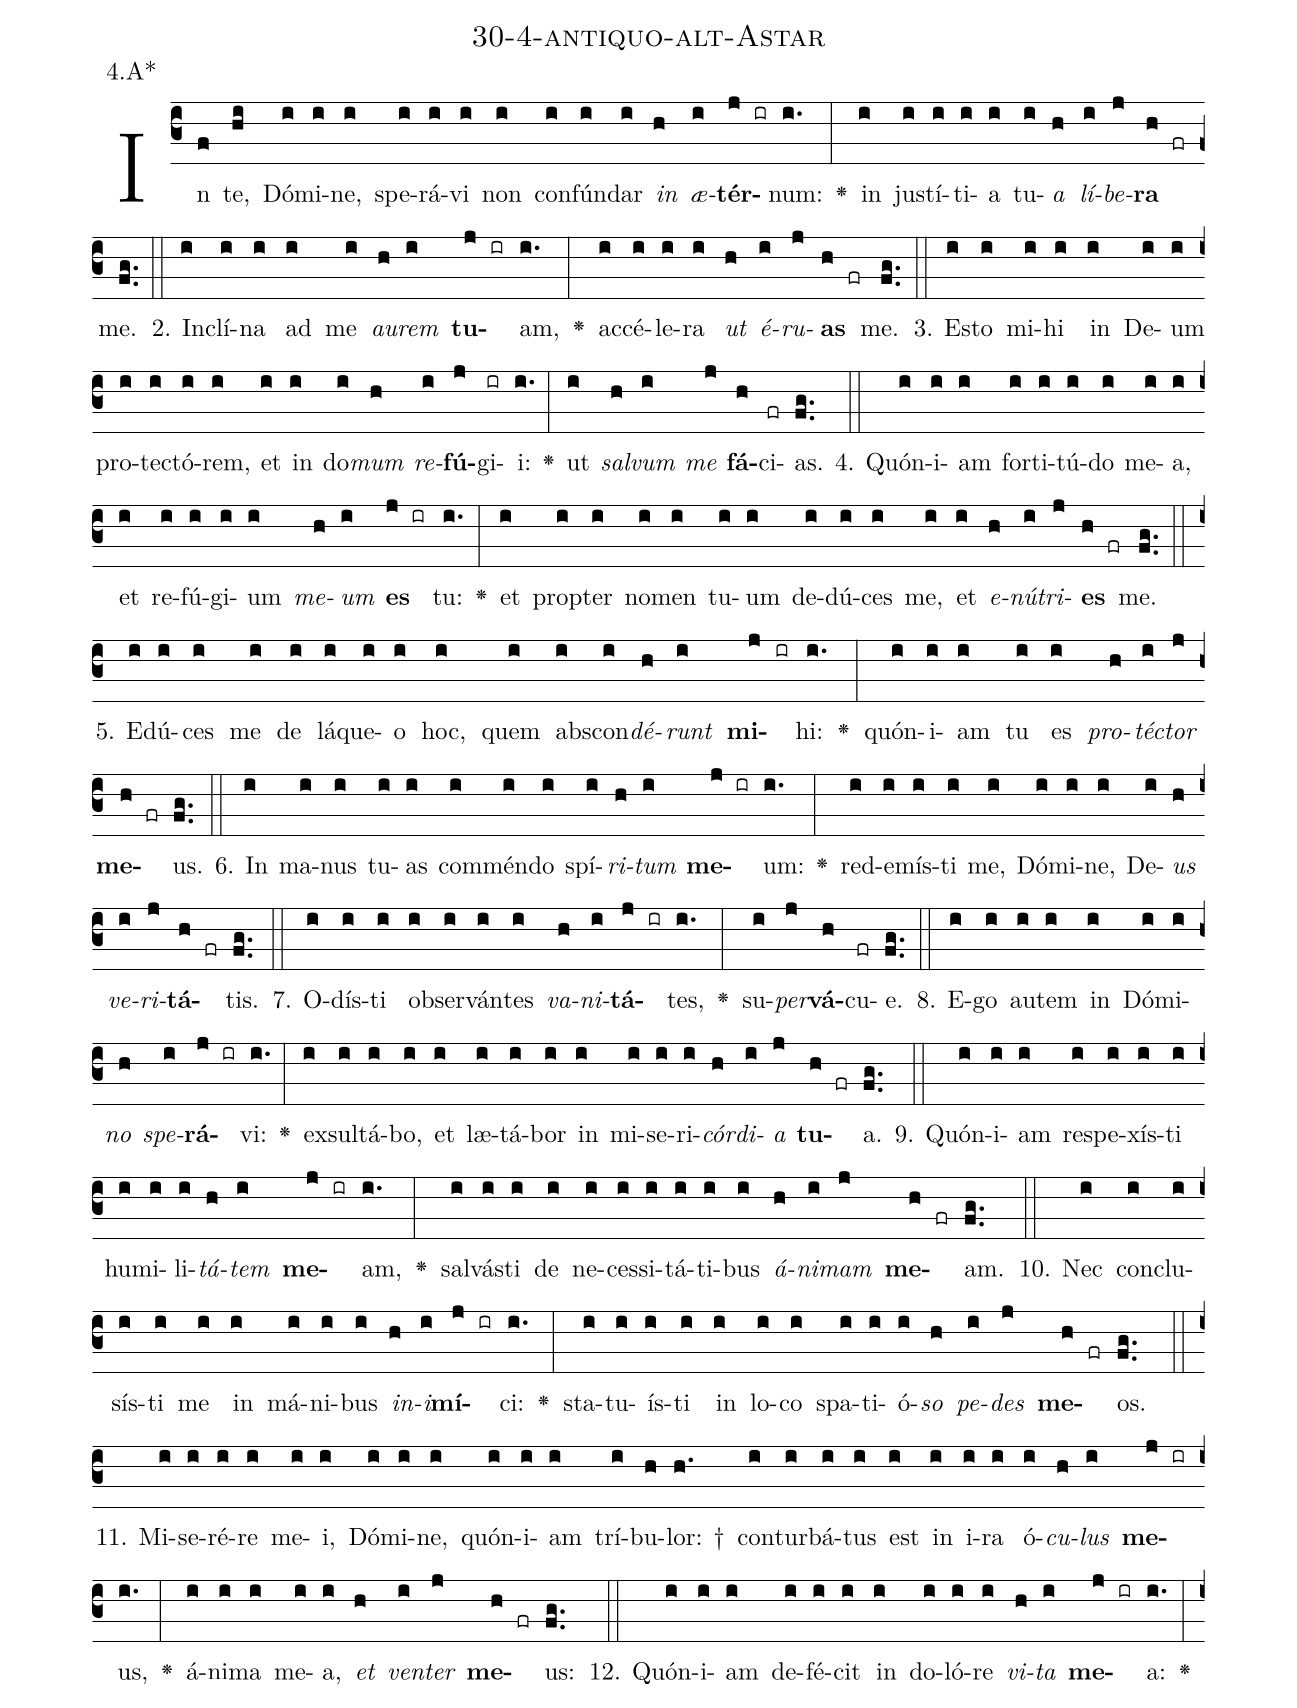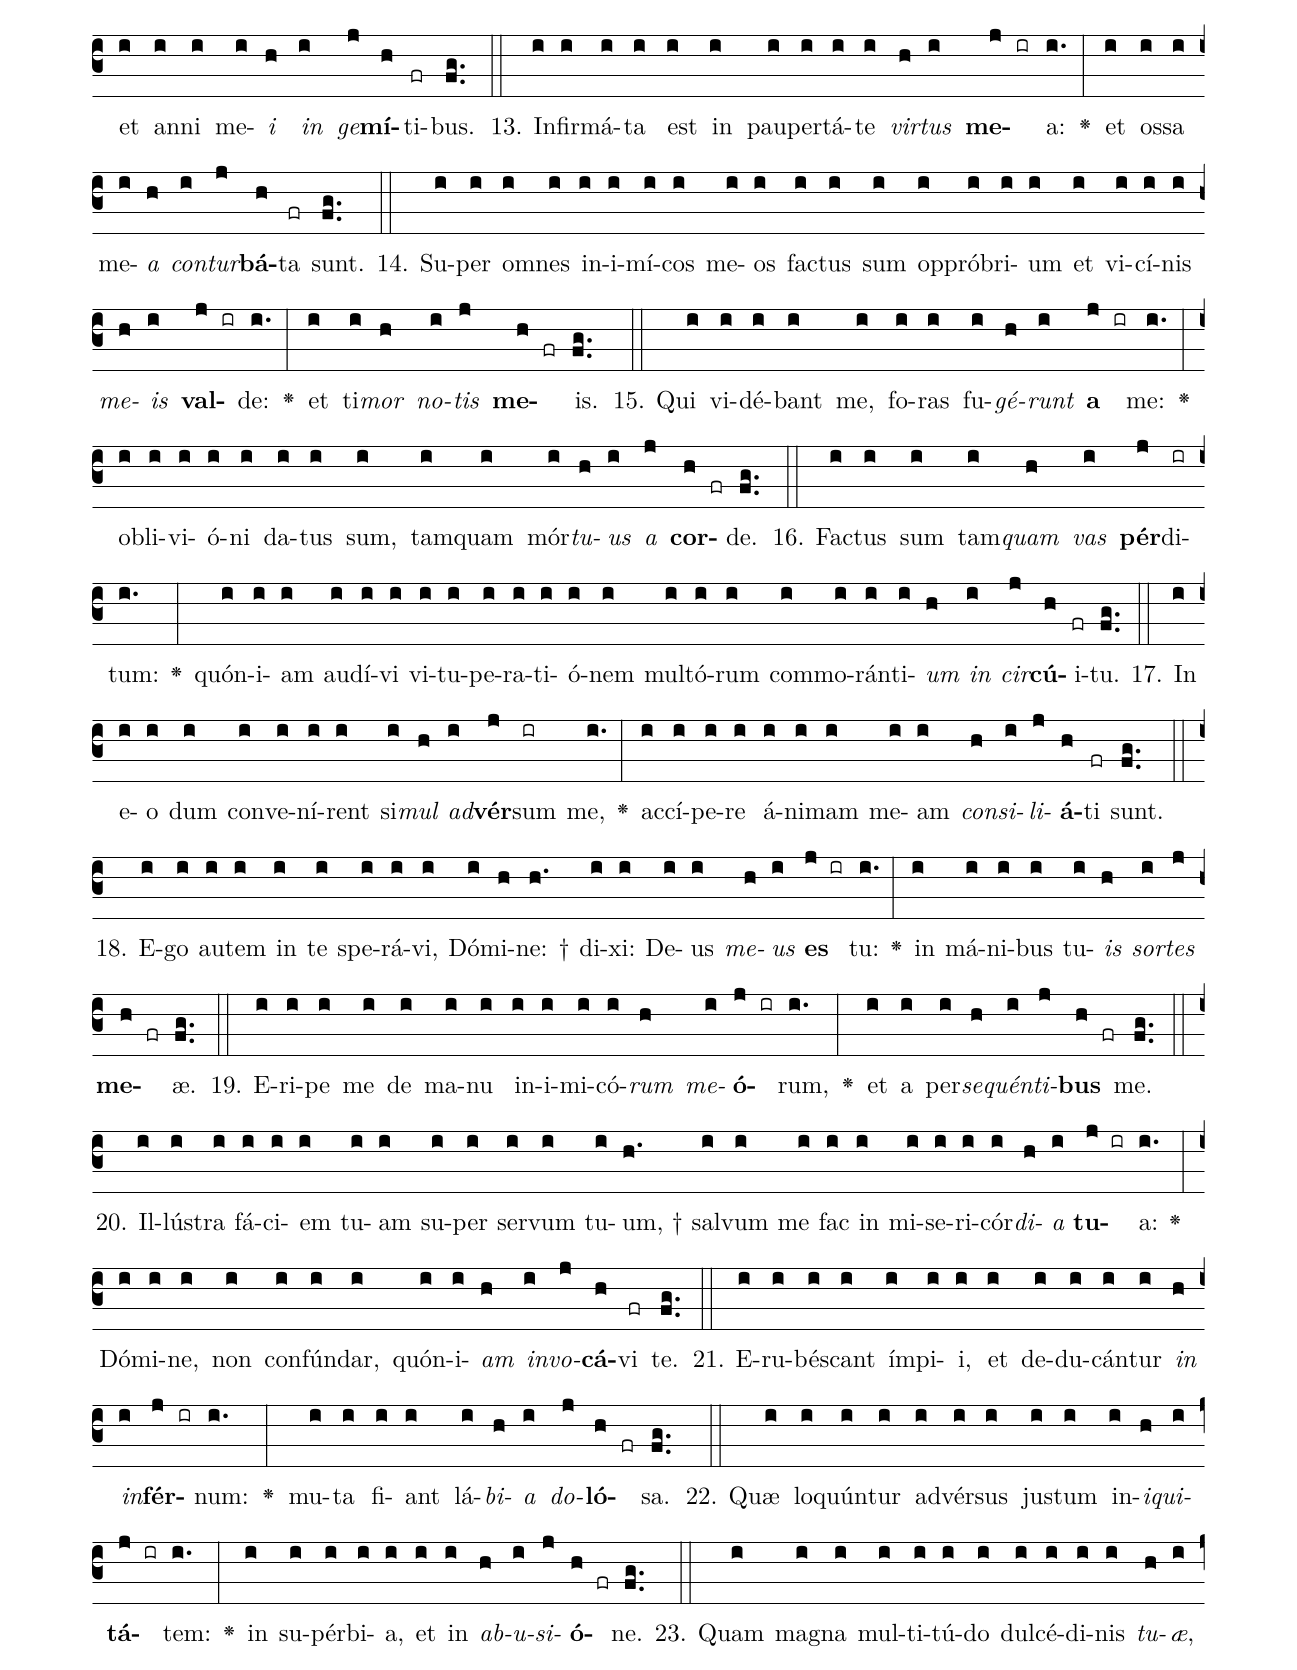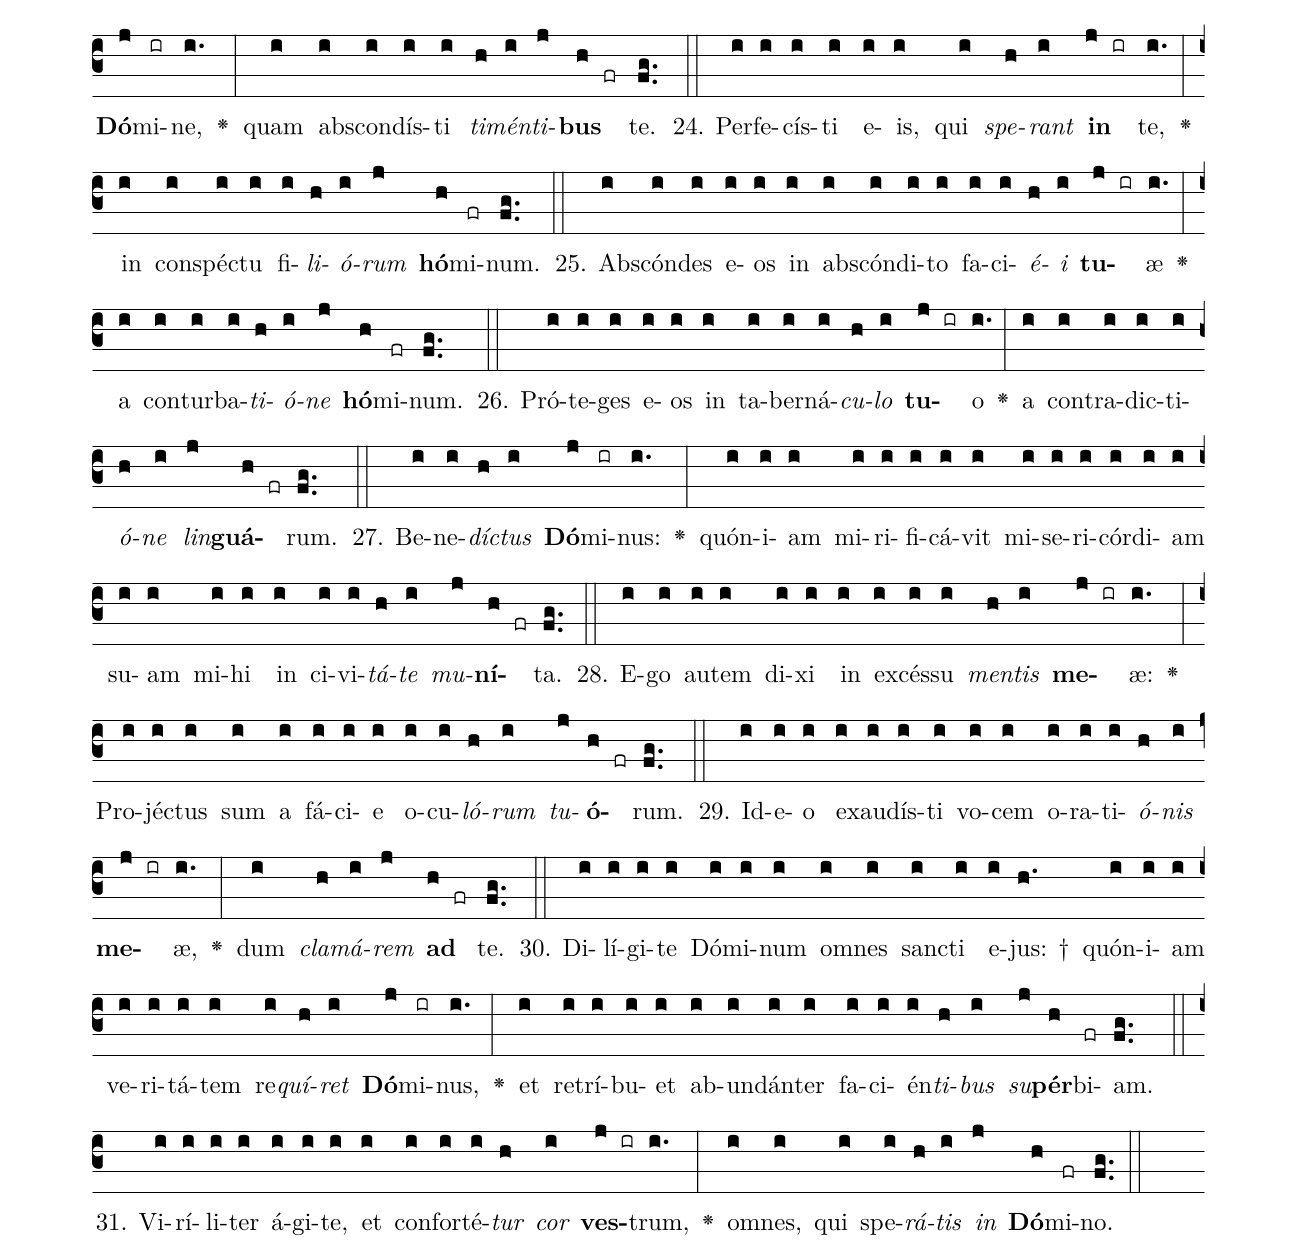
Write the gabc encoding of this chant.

name: 30-4-antiquo-alt-Astar;
annotation: 4.A*;
%%
(c3)In(f) te,(hi) Dó(i)mi(i)ne,(i) spe(i)rá(i)vi(i) non(i) con(i)fún(i)dar(i) <i>in</i>(h) <i>æ</i>(i)<b>tér</b>(j ir)num:(i.) <v>\greheightstar</v>(:) in(i) jus(i)tí(i)ti(i)a(i) tu(i)<i>a</i>(h) <i>lí</i>(i)<i>be</i>(j)<b>ra</b>(h fr) me.(fg..) (::)
2. In(i)clí(i)na(i) ad(i) me(i) <i>au</i>(h)<i>rem</i>(i) <b>tu</b>(j ir)am,(i.) <v>\greheightstar</v>(:) ac(i)cé(i)le(i)ra(i) <i>ut</i>(h) <i>é</i>(i)<i>ru</i>(j)<b>as</b>(h fr) me.(fg..) (::)
3. Es(i)to(i) mi(i)hi(i) in(i) De(i)um(i) pro(i)tec(i)tó(i)rem,(i) et(i) in(i) do(i)<i>mum</i>(h) <i>re</i>(i)<b>fú</b>(j)gi(ir)i:(i.) <v>\greheightstar</v>(:) ut(i) <i>sal</i>(h)<i>vum</i>(i) <i>me</i>(j) <b>fá</b>(h)ci(fr)as.(fg..) (::)
4. Quón(i)i(i)am(i) for(i)ti(i)tú(i)do(i) me(i)a,(i) et(i) re(i)fú(i)gi(i)um(i) <i>me</i>(h)<i>um</i>(i) <b>es</b>(j ir) tu:(i.) <v>\greheightstar</v>(:) et(i) prop(i)ter(i) no(i)men(i) tu(i)um(i) de(i)dú(i)ces(i) me,(i) et(i) <i>e</i>(h)<i>nú</i>(i)<i>tri</i>(j)<b>es</b>(h fr) me.(fg..) (::)
5. E(i)dú(i)ces(i) me(i) de(i) lá(i)que(i)o(i) hoc,(i) quem(i) abs(i)con(i)<i>dé</i>(h)<i>runt</i>(i) <b>mi</b>(j ir)hi:(i.) <v>\greheightstar</v>(:) quón(i)i(i)am(i) tu(i) es(i) <i>pro</i>(h)<i>téc</i>(i)<i>tor</i>(j) <b>me</b>(h fr)us.(fg..) (::)
6. In(i) ma(i)nus(i) tu(i)as(i) com(i)mén(i)do(i) spí(i)<i>ri</i>(h)<i>tum</i>(i) <b>me</b>(j ir)um:(i.) <v>\greheightstar</v>(:) red(i)e(i)mís(i)ti(i) me,(i) Dó(i)mi(i)ne,(i) De(i)<i>us</i>(h) <i>ve</i>(i)<i>ri</i>(j)<b>tá</b>(h fr)tis.(fg..) (::)
7. O(i)dís(i)ti(i) ob(i)ser(i)ván(i)tes(i) <i>va</i>(h)<i>ni</i>(i)<b>tá</b>(j ir)tes,(i.) <v>\greheightstar</v>(:) su(i)<i>per</i>(j)<b>vá</b>(h)cu(fr)e.(fg..) (::)
8. E(i)go(i) au(i)tem(i) in(i) Dó(i)mi(i)<i>no</i>(h) <i>spe</i>(i)<b>rá</b>(j ir)vi:(i.) <v>\greheightstar</v>(:) ex(i)sul(i)tá(i)bo,(i) et(i) læ(i)tá(i)bor(i) in(i) mi(i)se(i)ri(i)<i>cór</i>(h)<i>di</i>(i)<i>a</i>(j) <b>tu</b>(h fr)a.(fg..) (::)
9. Quón(i)i(i)am(i) re(i)spe(i)xís(i)ti(i) hu(i)mi(i)li(i)<i>tá</i>(h)<i>tem</i>(i) <b>me</b>(j ir)am,(i.) <v>\greheightstar</v>(:) sal(i)vás(i)ti(i) de(i) ne(i)ces(i)si(i)tá(i)ti(i)bus(i) <i>á</i>(h)<i>ni</i>(i)<i>mam</i>(j) <b>me</b>(h fr)am.(fg..) (::)
10. Nec(i) con(i)clu(i)sís(i)ti(i) me(i) in(i) má(i)ni(i)bus(i) <i>in</i>(h)<i>i</i>(i)<b>mí</b>(j ir)ci:(i.) <v>\greheightstar</v>(:) sta(i)tu(i)ís(i)ti(i) in(i) lo(i)co(i) spa(i)ti(i)ó(i)<i>so</i>(h) <i>pe</i>(i)<i>des</i>(j) <b>me</b>(h fr)os.(fg..) (::)
11. Mi(i)se(i)ré(i)re(i) me(i)i,(i) Dó(i)mi(i)ne,(i) quón(i)i(i)am(i) trí(i)bu(h)lor: †(h.) con(i)tur(i)bá(i)tus(i) est(i) in(i) i(i)ra(i) ó(i)<i>cu</i>(h)<i>lus</i>(i) <b>me</b>(j ir)us,(i.) <v>\greheightstar</v>(:) á(i)ni(i)ma(i) me(i)a,(i) <i>et</i>(h) <i>ven</i>(i)<i>ter</i>(j) <b>me</b>(h fr)us:(fg..) (::)
12. Quón(i)i(i)am(i) de(i)fé(i)cit(i) in(i) do(i)ló(i)re(i) <i>vi</i>(h)<i>ta</i>(i) <b>me</b>(j ir)a:(i.) <v>\greheightstar</v>(:) et(i) an(i)ni(i) me(i)<i>i</i>(h) <i>in</i>(i) <i>ge</i>(j)<b>mí</b>(h)ti(fr)bus.(fg..) (::)
13. In(i)fir(i)má(i)ta(i) est(i) in(i) pau(i)per(i)tá(i)te(i) <i>vir</i>(h)<i>tus</i>(i) <b>me</b>(j ir)a:(i.) <v>\greheightstar</v>(:) et(i) os(i)sa(i) me(i)<i>a</i>(h) <i>con</i>(i)<i>tur</i>(j)<b>bá</b>(h)ta(fr) sunt.(fg..) (::)
14. Su(i)per(i) om(i)nes(i) in(i)i(i)mí(i)cos(i) me(i)os(i) fac(i)tus(i) sum(i) op(i)pró(i)bri(i)um(i) et(i) vi(i)cí(i)nis(i) <i>me</i>(h)<i>is</i>(i) <b>val</b>(j ir)de:(i.) <v>\greheightstar</v>(:) et(i) ti(i)<i>mor</i>(h) <i>no</i>(i)<i>tis</i>(j) <b>me</b>(h fr)is.(fg..) (::)
15. Qui(i) vi(i)dé(i)bant(i) me,(i) fo(i)ras(i) fu(i)<i>gé</i>(h)<i>runt</i>(i) <b>a</b>(j ir) me:(i.) <v>\greheightstar</v>(:) ob(i)li(i)vi(i)ó(i)ni(i) da(i)tus(i) sum,(i) tam(i)quam(i) mór(i)<i>tu</i>(h)<i>us</i>(i) <i>a</i>(j) <b>cor</b>(h fr)de.(fg..) (::)
16. Fac(i)tus(i) sum(i) tam(i)<i>quam</i>(h) <i>vas</i>(i) <b>pér</b>(j)di(ir)tum:(i.) <v>\greheightstar</v>(:) quón(i)i(i)am(i) au(i)dí(i)vi(i) vi(i)tu(i)pe(i)ra(i)ti(i)ó(i)nem(i) mul(i)tó(i)rum(i) com(i)mo(i)rán(i)ti(i)<i>um</i>(h) <i>in</i>(i) <i>cir</i>(j)<b>cú</b>(h)i(fr)tu.(fg..) (::)
17. In(i) e(i)o(i) dum(i) con(i)ve(i)ní(i)rent(i) si(i)<i>mul</i>(h) <i>ad</i>(i)<b>vér</b>(j)sum(ir) me,(i.) <v>\greheightstar</v>(:) ac(i)cí(i)pe(i)re(i) á(i)ni(i)mam(i) me(i)am(i) <i>con</i>(h)<i>si</i>(i)<i>li</i>(j)<b>á</b>(h)ti(fr) sunt.(fg..) (::)
18. E(i)go(i) au(i)tem(i) in(i) te(i) spe(i)rá(i)vi,(i) Dó(i)mi(h)ne: †(h.) di(i)xi:(i) De(i)us(i) <i>me</i>(h)<i>us</i>(i) <b>es</b>(j ir) tu:(i.) <v>\greheightstar</v>(:) in(i) má(i)ni(i)bus(i) tu(i)<i>is</i>(h) <i>sor</i>(i)<i>tes</i>(j) <b>me</b>(h fr)æ.(fg..) (::)
19. E(i)ri(i)pe(i) me(i) de(i) ma(i)nu(i) in(i)i(i)mi(i)có(i)<i>rum</i>(h) <i>me</i>(i)<b>ó</b>(j ir)rum,(i.) <v>\greheightstar</v>(:) et(i) a(i) per(i)<i>se</i>(h)<i>quén</i>(i)<i>ti</i>(j)<b>bus</b>(h fr) me.(fg..) (::)
20. Il(i)lús(i)tra(i) fá(i)ci(i)em(i) tu(i)am(i) su(i)per(i) ser(i)vum(i) tu(i)um, †(h.) sal(i)vum(i) me(i) fac(i) in(i) mi(i)se(i)ri(i)cór(i)<i>di</i>(h)<i>a</i>(i) <b>tu</b>(j ir)a:(i.) <v>\greheightstar</v>(:) Dó(i)mi(i)ne,(i) non(i) con(i)fún(i)dar,(i) quón(i)i(i)<i>am</i>(h) <i>in</i>(i)<i>vo</i>(j)<b>cá</b>(h)vi(fr) te.(fg..) (::)
21. E(i)ru(i)bés(i)cant(i) ím(i)pi(i)i,(i) et(i) de(i)du(i)cán(i)tur(i) <i>in</i>(h) <i>in</i>(i)<b>fér</b>(j ir)num:(i.) <v>\greheightstar</v>(:) mu(i)ta(i) fi(i)ant(i) lá(i)<i>bi</i>(h)<i>a</i>(i) <i>do</i>(j)<b>ló</b>(h fr)sa.(fg..) (::)
22. Quæ(i) lo(i)quún(i)tur(i) ad(i)vér(i)sus(i) jus(i)tum(i) in(i)<i>i</i>(h)<i>qui</i>(i)<b>tá</b>(j ir)tem:(i.) <v>\greheightstar</v>(:) in(i) su(i)pér(i)bi(i)a,(i) et(i) in(i) <i>ab</i>(h)<i>u</i>(i)<i>si</i>(j)<b>ó</b>(h fr)ne.(fg..) (::)
23. Quam(i) ma(i)gna(i) mul(i)ti(i)tú(i)do(i) dul(i)cé(i)di(i)nis(i) <i>tu</i>(h)<i>æ</i>,(i) <b>Dó</b>(j)mi(ir)ne,(i.) <v>\greheightstar</v>(:) quam(i) abs(i)con(i)dís(i)ti(i) <i>ti</i>(h)<i>mén</i>(i)<i>ti</i>(j)<b>bus</b>(h fr) te.(fg..) (::)
24. Per(i)fe(i)cís(i)ti(i) e(i)is,(i) qui(i) <i>spe</i>(h)<i>rant</i>(i) <b>in</b>(j ir) te,(i.) <v>\greheightstar</v>(:) in(i) con(i)spéc(i)tu(i) fi(i)<i>li</i>(h)<i>ó</i>(i)<i>rum</i>(j) <b>hó</b>(h)mi(fr)num.(fg..) (::)
25. Abs(i)cón(i)des(i) e(i)os(i) in(i) abs(i)cón(i)di(i)to(i) fa(i)ci(i)<i>é</i>(h)<i>i</i>(i) <b>tu</b>(j ir)æ(i.) <v>\greheightstar</v>(:) a(i) con(i)tur(i)ba(i)<i>ti</i>(h)<i>ó</i>(i)<i>ne</i>(j) <b>hó</b>(h)mi(fr)num.(fg..) (::)
26. Pró(i)te(i)ges(i) e(i)os(i) in(i) ta(i)ber(i)ná(i)<i>cu</i>(h)<i>lo</i>(i) <b>tu</b>(j ir)o(i.) <v>\greheightstar</v>(:) a(i) con(i)tra(i)dic(i)ti(i)<i>ó</i>(h)<i>ne</i>(i) <i>lin</i>(j)<b>guá</b>(h fr)rum.(fg..) (::)
27. Be(i)ne(i)<i>díc</i>(h)<i>tus</i>(i) <b>Dó</b>(j)mi(ir)nus:(i.) <v>\greheightstar</v>(:) quón(i)i(i)am(i) mi(i)ri(i)fi(i)cá(i)vit(i) mi(i)se(i)ri(i)cór(i)di(i)am(i) su(i)am(i) mi(i)hi(i) in(i) ci(i)vi(i)<i>tá</i>(h)<i>te</i>(i) <i>mu</i>(j)<b>ní</b>(h fr)ta.(fg..) (::)
28. E(i)go(i) au(i)tem(i) di(i)xi(i) in(i) ex(i)cés(i)su(i) <i>men</i>(h)<i>tis</i>(i) <b>me</b>(j ir)æ:(i.) <v>\greheightstar</v>(:) Pro(i)jéc(i)tus(i) sum(i) a(i) fá(i)ci(i)e(i) o(i)cu(i)<i>ló</i>(h)<i>rum</i>(i) <i>tu</i>(j)<b>ó</b>(h fr)rum.(fg..) (::)
29. Id(i)e(i)o(i) ex(i)au(i)dís(i)ti(i) vo(i)cem(i) o(i)ra(i)ti(i)<i>ó</i>(h)<i>nis</i>(i) <b>me</b>(j ir)æ,(i.) <v>\greheightstar</v>(:) dum(i) <i>cla</i>(h)<i>má</i>(i)<i>rem</i>(j) <b>ad</b>(h fr) te.(fg..) (::)
30. Di(i)lí(i)gi(i)te(i) Dó(i)mi(i)num(i) om(i)nes(i) sanc(i)ti(i) e(i)jus: †(h.) quón(i)i(i)am(i) ve(i)ri(i)tá(i)tem(i) re(i)<i>quí</i>(h)<i>ret</i>(i) <b>Dó</b>(j)mi(ir)nus,(i.) <v>\greheightstar</v>(:) et(i) re(i)trí(i)bu(i)et(i) ab(i)un(i)dán(i)ter(i) fa(i)ci(i)én(i)<i>ti</i>(h)<i>bus</i>(i) <i>su</i>(j)<b>pér</b>(h)bi(fr)am.(fg..) (::)
31. Vi(i)rí(i)li(i)ter(i) á(i)gi(i)te,(i) et(i) con(i)for(i)té(i)<i>tur</i>(h) <i>cor</i>(i) <b>ves</b>(j ir)trum,(i.) <v>\greheightstar</v>(:) om(i)nes,(i) qui(i) spe(i)<i>rá</i>(h)<i>tis</i>(i) <i>in</i>(j) <b>Dó</b>(h)mi(fr)no.(fg..) (::)
